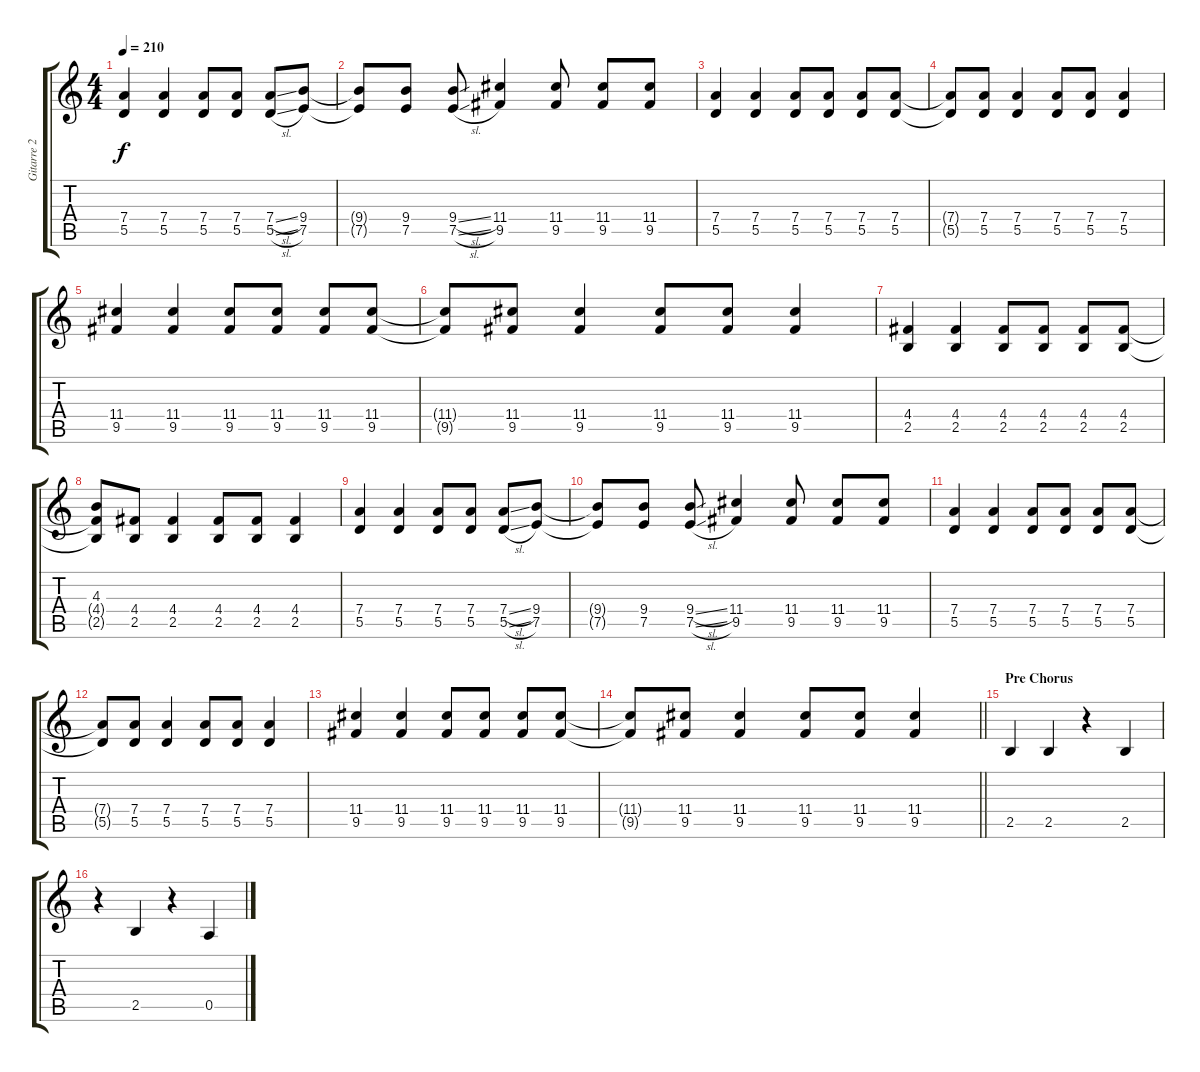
\track ("Gitarre 2" "Gitarre 2") {instrument overdrivenguitar}
\staff {score tabs}
\tuning (E4 B3 G3 D3 A2 D2) {hide}
\ts (4 4)
\tempo 210
\clef g2
\ks c
(7.4 5.5).4{dy f} (7.4 5.5).4 (7.4 5.5).8 (7.4 5.5).8 (7.4{sl} 5.5{sl}).8 (9.4 7.5).8 |
(9.4{t} 7.5{t}).8 (9.4 7.5).8 (9.4{sl} 7.5{sl}).8 (11.4 9.5).4 (11.4 9.5).8 (11.4 9.5).8 (11.4 9.5).8 |
(7.4 5.5).4 (7.4 5.5).4 (7.4 5.5).8 (7.4 5.5).8 (7.4 5.5).8 (7.4 5.5).8 |
(7.4{t} 5.5{t}).8 (7.4 5.5).8 (7.4 5.5).4 (7.4 5.5).8 (7.4 5.5).8 (7.4 5.5).4 |
(11.4 9.5).4 (11.4 9.5).4 (11.4 9.5).8 (11.4 9.5).8 (11.4 9.5).8 (11.4 9.5).8 |
(11.4{t} 9.5{t}).8 (11.4 9.5).8 (11.4 9.5).4 (11.4 9.5).8 (11.4 9.5).8 (11.4 9.5).4 |
(4.4 2.5).4 (4.4 2.5).4 (4.4 2.5).8 (4.4 2.5).8 (4.4 2.5).8 (4.4 2.5).8 |
(4.3 4.4{t} 2.5{t}).8 (4.4 2.5).8 (4.4 2.5).4 (4.4 2.5).8 (4.4 2.5).8 (4.4 2.5).4 |
(7.4 5.5).4 (7.4 5.5).4 (7.4 5.5).8 (7.4 5.5).8 (7.4{sl} 5.5{sl}).8 (9.4 7.5).8 |
(9.4{t} 7.5{t}).8 (9.4 7.5).8 (9.4{sl} 7.5{sl}).8 (11.4 9.5).4 (11.4 9.5).8 (11.4 9.5).8 (11.4 9.5).8 |
(7.4 5.5).4 (7.4 5.5).4 (7.4 5.5).8 (7.4 5.5).8 (7.4 5.5).8 (7.4 5.5).8 |
(7.4{t} 5.5{t}).8 (7.4 5.5).8 (7.4 5.5).4 (7.4 5.5).8 (7.4 5.5).8 (7.4 5.5).4 |
(11.4 9.5).4 (11.4 9.5).4 (11.4 9.5).8 (11.4 9.5).8 (11.4 9.5).8 (11.4 9.5).8 |
\barLineRight lightlight
(11.4{t} 9.5{t}).8 (11.4 9.5).8 (11.4 9.5).4 (11.4 9.5).8 (11.4 9.5).8 (11.4 9.5).4 |
\section ("" "Pre Chorus")
2.5.4{instrument distortionguitar} 2.5.4 r.4 2.5.4 |
r.4 2.5.4 r.4 0.5.4
